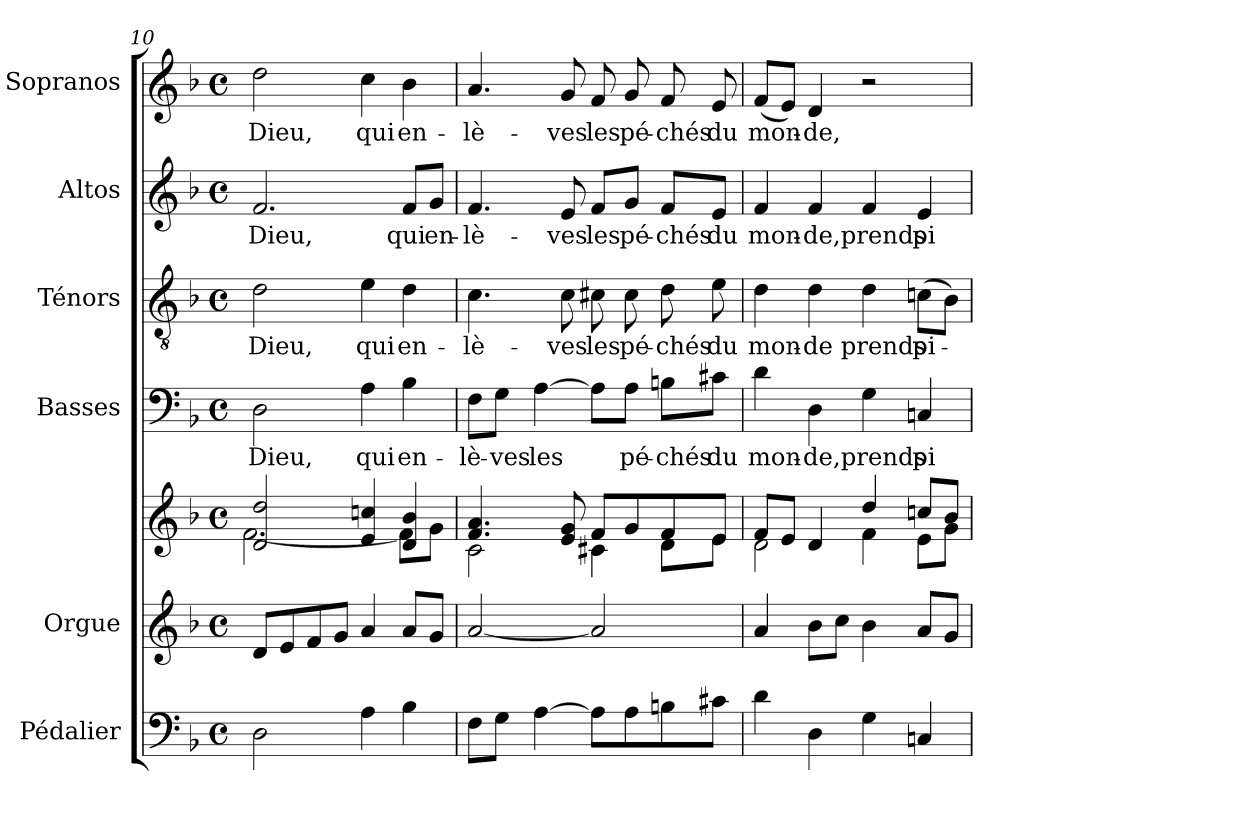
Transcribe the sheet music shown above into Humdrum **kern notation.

**kern	**kern	**kern	**kern	**text	**kern	**text	**kern	**text	**kern	**text
*part6	*part5	*part5	*part4	*part4	*part3	*part3	*part2	*part2	*part1	*part1
*staff7	*staff6	*staff5	*staff4	*staff4	*staff3	*staff3	*staff2	*staff2	*staff1	*staff1
*I"Pédalier	*I"Orgue	*	*I"Basses	*	*I"Ténors	*	*I"Altos	*	*I"Sopranos	*
*	*I'Org.	*	*I'B.	*	*I'T.	*	*I'A.	*	*I'S.	*
*clefF4	*clefG2	*clefG2	*clefF4	*	*clefGv2	*	*clefG2	*	*clefG2	*
*	*	*	*	*	*ITrd7c12	*	*	*	*	*
*k[b-]	*k[b-]	*k[b-]	*k[b-]	*	*k[b-]	*	*k[b-]	*	*k[b-]	*
*d:	*d:	*d:	*d:	*	*d:	*	*d:	*	*d:	*
*M4/4	*M4/4	*M4/4	*M4/4	*	*M4/4	*	*M4/4	*	*M4/4	*
*met(c)	*met(c)	*met(c)	*met(c)	*	*met(c)	*	*met(c)	*	*met(c)	*
=10	=10	=10	=10	=10	=10	=10	=10	=10	=10	=10
*	*	*^	*	*	*	*	*	*	*	*
!	!	!	!	!	!LO:LY:b:color=#000000	!	!	!	!	!	!
!	!	!	!	!	!	!	!LO:LY:b:color=#000000	!	!	!	!
!	!	!	!	!	!	!	!	!	!LO:LY:b:color=#000000	!	!
!	!	!	!	!	!	!	!	!	!	!	!LO:LY:b:color=#000000
2Di\	8di/L	2di/ 2ddi	[<2.fi\	2Di\	Dieu,	2Di\	Dieu,	2.fi/	Dieu,	2ddi\	Dieu,
.	8ei/	.	.	.	.	.	.	.	.	.	.
.	8fi/	.	.	.	.	.	.	.	.	.	.
.	8gi/J	.	.	.	.	.	.	.	.	.	.
!	!	!	!	!	!LO:LY:b:color=#000000	!	!	!	!	!	!
!	!	!	!	!	!	!	!LO:LY:b:color=#000000	!	!	!	!
!	!	!	!	!	!	!	!	!	!	!	!LO:LY:b:color=#000000
4Ai\	4ai/	4ei/ 4ccni	.	4Ai\	qui	4Ei\	qui	.	.	4cci\	qui
!	!	!	!	!	!LO:LY:b:color=#000000	!	!	!	!	!	!
!	!	!	!	!	!	!	!LO:LY:b:color=#000000	!	!	!	!
!	!	!	!	!	!	!	!	!	!LO:LY:b:color=#000000	!	!
!	!	!	!	!	!	!	!	!	!	!	!LO:LY:b:color=#000000
4B-i\	8ai/L	4di/ 4b-i	8fi\L]	4B-i\	en-	4Di\	en-	8fi/L	qui	4b-i\	en-
!	!	!	!	!	!	!	!	!	!LO:LY:b:color=#000000	!	!
.	8gi/J	.	8gi\J	.	.	.	.	8gi/J	en-	.	.
=11	=11	=11	=11	=11	=11	=11	=11	=11	=11	=11	=11
!	!	!	!	!	!LO:LY:b:color=#000000	!	!	!	!	!	!
!	!	!	!	!	!	!	!LO:LY:b:color=#000000	!	!	!	!
!	!	!	!	!	!	!	!	!	!LO:LY:b:color=#000000	!	!
!	!	!	!	!	!	!	!	!	!	!	!LO:LY:b:color=#000000
8Fi\L	[<2ai/	4.fi/ 4.ai	2ci\	8Fi\L	-lè-	4.Ci\	-lè-	4.fi/	-lè-	4.ai/	-lè-
!	!	!	!	!	!LO:LY:b:color=#000000	!	!	!	!	!	!
8Gi\J	.	.	.	8Gi\J	-ves	.	.	.	.	.	.
!	!	!	!	!	!LO:LY:b:color=#000000	!	!	!	!	!	!
[>4Ai\	.	.	.	[>4Ai\	les	.	.	.	.	.	.
!	!	!	!	!	!	!	!LO:LY:b:color=#000000	!	!	!	!
!	!	!	!	!	!	!	!	!	!LO:LY:b:color=#000000	!	!
!	!	!	!	!	!	!	!	!	!	!	!LO:LY:b:color=#000000
.	.	8ei/ 8gi	.	.	.	8Ci\	-ves	8ei/	-ves	8gi/	-ves
!	!	!	!	!	!	!	!LO:LY:b:color=#000000	!	!	!	!
!	!	!	!	!	!	!	!	!	!LO:LY:b:color=#000000	!	!
!	!	!	!	!	!	!	!	!	!	!	!LO:LY:b:color=#000000
8Ai\L]	2ai/]	8fi/L	4c#Xi\	8Ai\L]	.	8C#Xi\	les	8fi/L	les	8fi/	les
!	!	!	!	!	!LO:LY:b:color=#000000	!	!	!	!	!	!
!	!	!	!	!	!	!	!LO:LY:b:color=#000000	!	!	!	!
!	!	!	!	!	!	!	!	!	!LO:LY:b:color=#000000	!	!
!	!	!	!	!	!	!	!	!	!	!	!LO:LY:b:color=#000000
8Ai\	.	8gi/	.	8Ai\J	pé-	8C#i\	pé-	8gi/J	pé-	8gi/	pé-
!	!	!	!	!	!LO:LY:b:color=#000000	!	!	!	!	!	!
!	!	!	!	!	!	!	!LO:LY:b:color=#000000	!	!	!	!
!	!	!	!	!	!	!	!	!	!LO:LY:b:color=#000000	!	!
!	!	!	!	!	!	!	!	!	!	!	!LO:LY:b:color=#000000
8Bni\	.	8fi/	8di\L	8Bni\L	-chés	8Di\	-chés	8fi/L	-chés	8fi/	-chés
!	!	!	!	!	!LO:LY:b:color=#000000	!	!	!	!	!	!
!	!	!	!	!	!	!	!LO:LY:b:color=#000000	!	!	!	!
!	!	!	!	!	!	!	!	!	!LO:LY:b:color=#000000	!	!
!	!	!	!	!	!	!	!	!	!	!	!LO:LY:b:color=#000000
8c#Xi\J	.	8ei/J	8ei\J	8c#Xi\J	du	8Ei\	du	8ei/J	du	8ei/	du
!!LO:PB:g=z
=12	=12	=12	=12	=12	=12	=12	=12	=12	=12	=12	=12
!	!	!	!	!	!LO:LY:b:color=#000000	!	!	!	!	!	!
!	!	!	!	!	!	!	!LO:LY:b:color=#000000	!	!	!	!
!	!	!	!	!	!	!	!	!	!LO:LY:b:color=#000000	!	!
!	!	!	!	!	!	!	!	!	!	!	!LO:LY:b:color=#000000
4di\	4ai/	8fi/L	2di\	4di\	mon-	4Di\	mon-	4fi/	mon-	(8fi/L	mon-
.	.	8ei/J	.	.	.	.	.	.	.	8ei/J)	.
!	!	!	!	!	!LO:LY:b:color=#000000	!	!	!	!	!	!
!	!	!	!	!	!	!	!LO:LY:b:color=#000000	!	!	!	!
!	!	!	!	!	!	!	!	!	!LO:LY:b:color=#000000	!	!
!	!	!	!	!	!	!	!	!	!	!	!LO:LY:b:color=#000000
4Di\	8b-i\L	4di/	.	4Di\	-de,	4Di\	-de	4fi/	-de,	4di/	-de,
.	8cci\J	.	.	.	.	.	.	.	.	.	.
!	!	!	!	!	!LO:LY:b:color=#000000	!	!	!	!	!	!
!	!	!	!	!	!	!	!LO:LY:b:color=#000000	!	!	!	!
!	!	!	!	!	!	!	!	!	!LO:LY:b:color=#000000	!	!
4Gi\	4b-i\	4ddi/	4fi\	4Gi\	prends	4Di\	prends	4fi/	prends	2r	.
!	!	!	!	!	!LO:LY:b:color=#000000	!	!	!	!	!	!
!	!	!	!	!	!	!	!LO:LY:b:color=#000000	!	!	!	!
!	!	!	!	!	!	!	!	!	!LO:LY:b:color=#000000	!	!
4Cni/	8ai/L	8ccni/L	8ei\L	4Cni/	pi-	(8Cni\L	pi-	4ei/	pi-	.	.
.	8gi/J	8b-i/J	8gi\J	.	.	8BB-i\J)	.	.	.	.	.
*	*	*v	*v	*	*	*	*	*	*	*	*
=	=	=	=	=	=	=	=	=	=	=
*-	*-	*-	*-	*-	*-	*-	*-	*-	*-	*-
